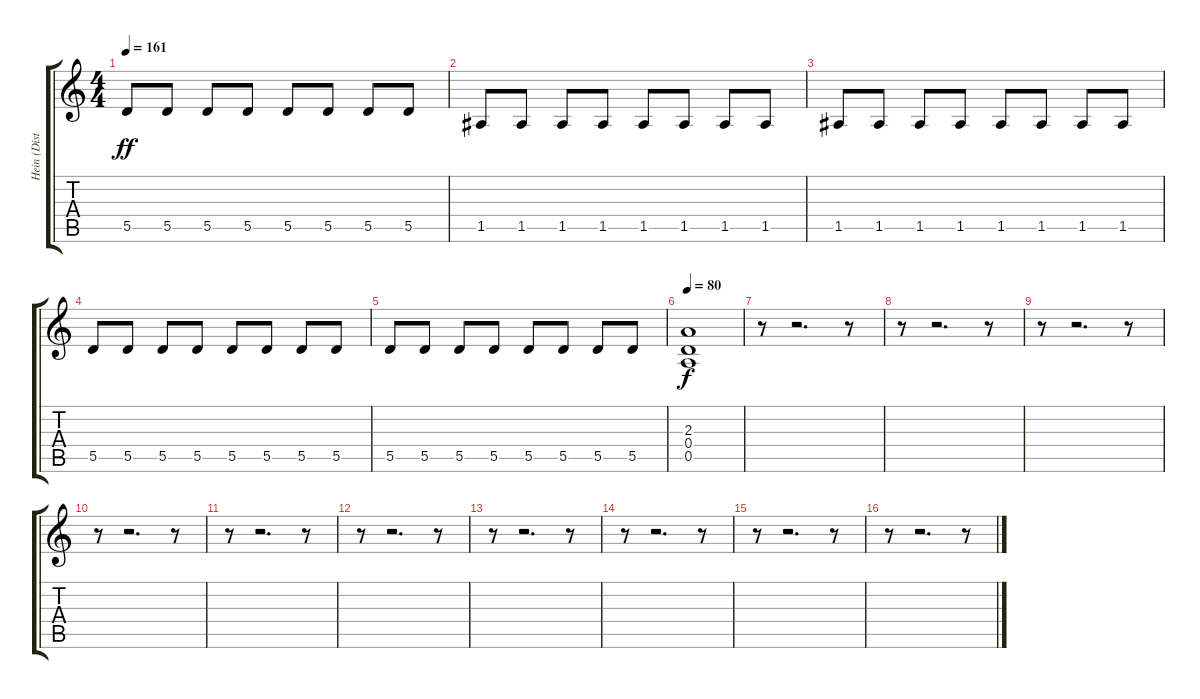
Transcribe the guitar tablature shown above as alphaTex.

\track ("Hein (Distortion Guitar)" "Hein (Dist") {instrument overdrivenguitar}
\staff {score tabs}
\tuning (E4 B3 G3 D3 A2 D2) {hide}
\ts (4 4)
\tempo 161
\clef g2
\ks c
5.5.8{dy ff} 5.5.8 5.5.8 5.5.8 5.5.8 5.5.8 5.5.8 5.5.8 |
1.5.8 1.5.8 1.5.8 1.5.8 1.5.8 1.5.8 1.5.8 1.5.8 |
1.5.8 1.5.8 1.5.8 1.5.8 1.5.8 1.5.8 1.5.8 1.5.8 |
5.5.8 5.5.8 5.5.8 5.5.8 5.5.8 5.5.8 5.5.8 5.5.8 |
5.5.8 5.5.8 5.5.8 5.5.8 5.5.8 5.5.8 5.5.8 5.5.8 |
\tempo 80
(2.3 0.4 0.5).1{dy f} |
r.8 r.2{d} r.8 |
r.8 r.2{d} r.8 |
r.8 r.2{d} r.8 |
r.8 r.2{d} r.8 |
r.8 r.2{d} r.8 |
r.8 r.2{d} r.8 |
r.8 r.2{d} r.8 |
r.8 r.2{d} r.8 |
r.8 r.2{d} r.8 |
r.8 r.2{d} r.8
